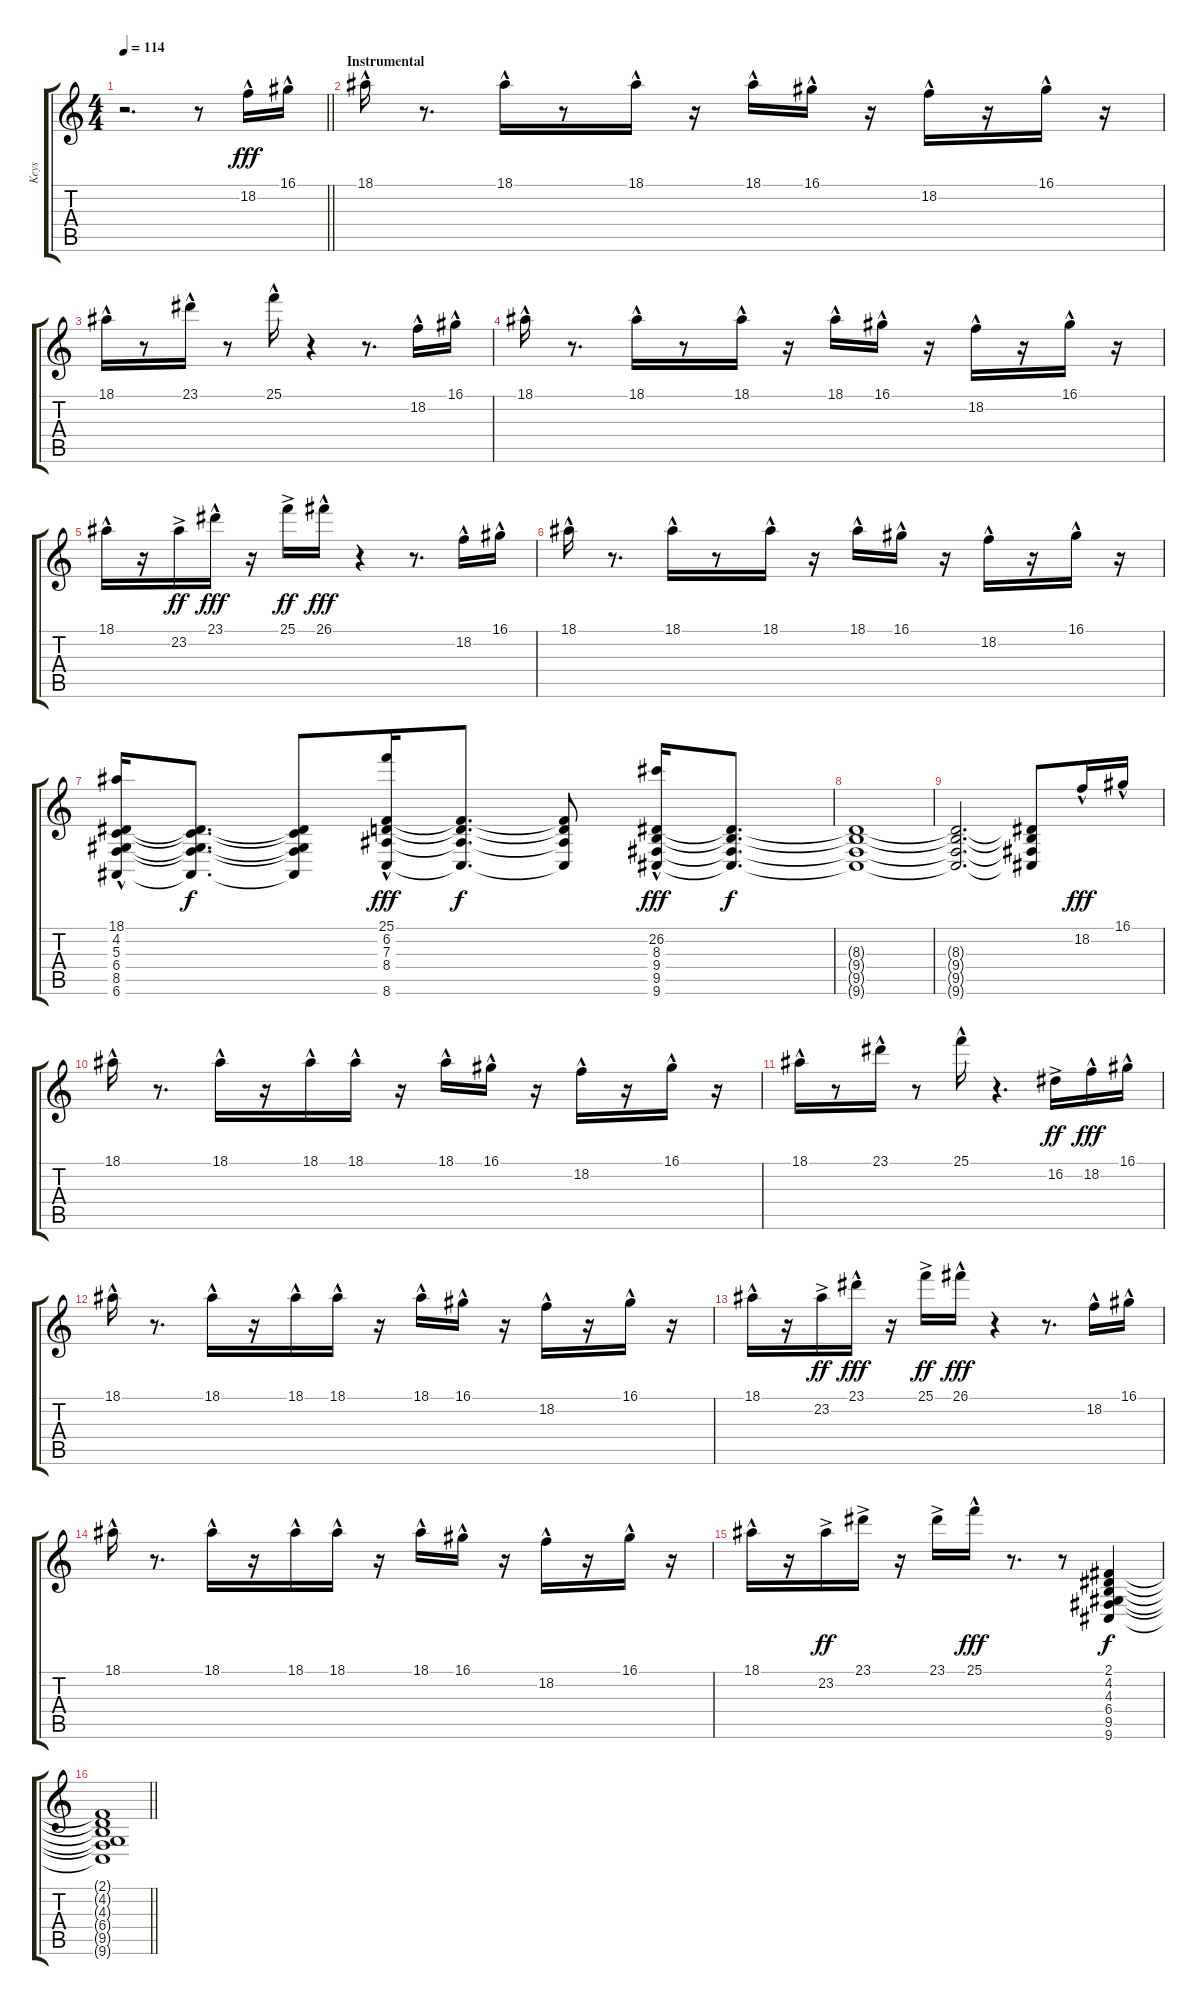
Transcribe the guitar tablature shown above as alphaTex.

\track ("Keys" "Keys") {instrument electricpiano1 bank 255}
\staff {score tabs}
\tuning (E4 B3 G3 D3 A2 E2) {hide}
\ts (4 4)
\tempo 114
\clef g2
\barLineRight lightlight
\ks c
r.2{d dy f} r.8 18.2{hac}.16{dy fff} 16.1{hac}.16 |
\section ("" "Instrumental")
18.1{hac}.16 r.8{d} 18.1{hac}.16 r.8 18.1{hac}.16 r.16 18.1{hac}.16 16.1{hac}.16 r.16 18.2{hac}.16 r.16 16.1{hac}.16 r.16 |
18.1{hac}.16 r.8 23.1{hac}.16 r.8 25.1{hac}.16 r.4 r.8{d} 18.2{hac}.16 16.1{hac}.16 |
18.1{hac}.16 r.8{d} 18.1{hac}.16 r.8 18.1{hac}.16 r.16 18.1{hac}.16 16.1{hac}.16 r.16 18.2{hac}.16 r.16 16.1{hac}.16 r.16 |
18.1{hac}.16 r.16 23.2{ac}.16{dy ff} 23.1{hac}.16{dy fff} r.16 25.1{ac}.16{dy ff} 26.1{hac}.16{dy fff} r.4 r.8{d} 18.2{hac}.16 16.1{hac}.16 |
18.1{hac}.16 r.8{d} 18.1{hac}.16 r.8 18.1{hac}.16 r.16 18.1{hac}.16 16.1{hac}.16 r.16 18.2{hac}.16 r.16 16.1{hac}.16 r.16 |
(18.1{hac} 4.2 5.3 6.4 8.5 6.6).16 (4.2{t} 5.3{t} 6.4{t} 8.5{t} 6.6{t}).8{d dy f} (4.2{t} 5.3{t} 6.4{t} 8.5{t} 6.6{t}).8 (25.1{hac} 6.2 7.3 8.4 8.6).16{dy fff} (6.2{t} 7.3{t} 8.4{t} 8.6{t}).8{d dy f} (6.2{t} 7.3{t} 8.4{t} 8.6{t}).8 (26.2{hac} 8.3 9.4 9.5 9.6).16{dy fff} (8.3{t} 9.4{t} 9.5{t} 9.6{t}).8{d dy f} |
(8.3{t} 9.4{t} 9.5{t} 9.6{t}).1 |
(8.3{t} 9.4{t} 9.5{t} 9.6{t}).2{d} (8.3{t} 9.4{t} 9.5{t} 9.6{t}).8 18.2{hac}.16{dy fff} 16.1{hac}.16 |
18.1{hac}.16 r.8{d} 18.1{hac}.16 r.16 18.1{hac}.16 18.1{hac}.16 r.16 18.1{hac}.16 16.1{hac}.16 r.16 18.2{hac}.16 r.16 16.1{hac}.16 r.16 |
18.1{hac}.16 r.8 23.1{hac}.16 r.8 25.1{hac}.16 r.4{d} 16.2{ac}.16{dy ff} 18.2{hac}.16{dy fff} 16.1{hac}.16 |
18.1{hac}.16 r.8{d} 18.1{hac}.16 r.16 18.1{hac}.16 18.1{hac}.16 r.16 18.1{hac}.16 16.1{hac}.16 r.16 18.2{hac}.16 r.16 16.1{hac}.16 r.16 |
18.1{hac}.16 r.16 23.2{ac}.16{dy ff} 23.1{hac}.16{dy fff} r.16 25.1{ac}.16{dy ff} 26.1{hac}.16{dy fff} r.4 r.8{d} 18.2{hac}.16 16.1{hac}.16 |
18.1{hac}.16 r.8{d} 18.1{hac}.16 r.16 18.1{hac}.16 18.1{hac}.16 r.16 18.1{hac}.16 16.1{hac}.16 r.16 18.2{hac}.16 r.16 16.1{hac}.16 r.16 |
18.1{hac}.16 r.16 23.2{ac}.16{dy ff} 23.1{ac}.16 r.16 23.1{ac}.16 25.1{hac}.16{dy fff} r.8{d} r.8 (2.1 4.2 4.3 6.4 9.5 9.6).4{dy f} |
\barLineRight lightlight
(2.1{t} 4.2{t} 4.3{t} 6.4{t} 9.5{t} 9.6{t}).1
